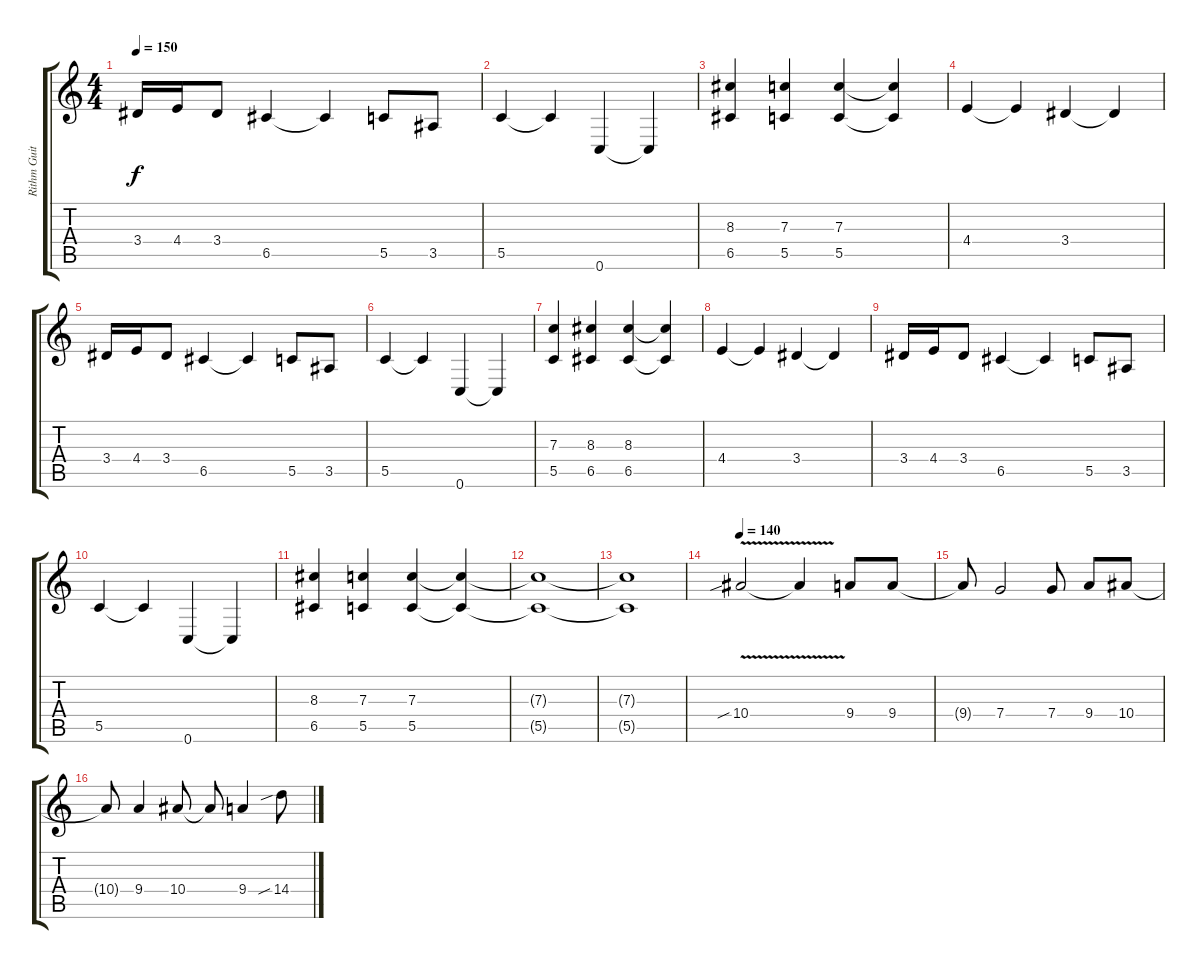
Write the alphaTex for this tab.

\track ("Rithm Guitar" "Rithm Guit") {instrument overdrivenguitar}
\staff {score tabs}
\tuning (D4 A3 F3 C3 G2 C2) {hide}
\ts (4 4)
\tempo 150
\clef g2
\ks c
3.4.16{dy f} 4.4.16 3.4.8 6.5.4 6.5{t}.4 5.5.8 3.5.8 |
5.5.4 5.5{t}.4 0.6.4 0.6{t}.4 |
(8.3 6.5).4 (7.3 5.5).4 (7.3 5.5).4 (7.3{t} 5.5{t}).4 |
4.4.4 4.4{t}.4 3.4.4 3.4{t}.4 |
3.4.16 4.4.16 3.4.8 6.5.4 6.5{t}.4 5.5.8 3.5.8 |
5.5.4 5.5{t}.4 0.6.4 0.6{t}.4 |
(7.3 5.5).4 (8.3 6.5).4 (8.3 6.5).4 (8.3{t} 6.5{t}).4 |
4.4.4 4.4{t}.4 3.4.4 3.4{t}.4 |
3.4.16 4.4.16 3.4.8 6.5.4 6.5{t}.4 5.5.8 3.5.8 |
5.5.4 5.5{t}.4 0.6.4 0.6{t}.4 |
(8.3 6.5).4 (7.3 5.5).4 (7.3 5.5).4 (7.3{t} 5.5{t}).4 |
(7.3{t} 5.5{t}).1 |
(7.3{t} 5.5{t}).1 |
\tempo 135
\tempo 140
10.4{v sib}.2 10.4{t}.4 9.4.8 9.4.8 |
9.4{t}.8 7.4.2 7.4.8 9.4.8 10.4.8 |
10.4{t}.8 9.4.4 10.4.8 10.4{t}.8 9.4.4 14.4{sib}.8
